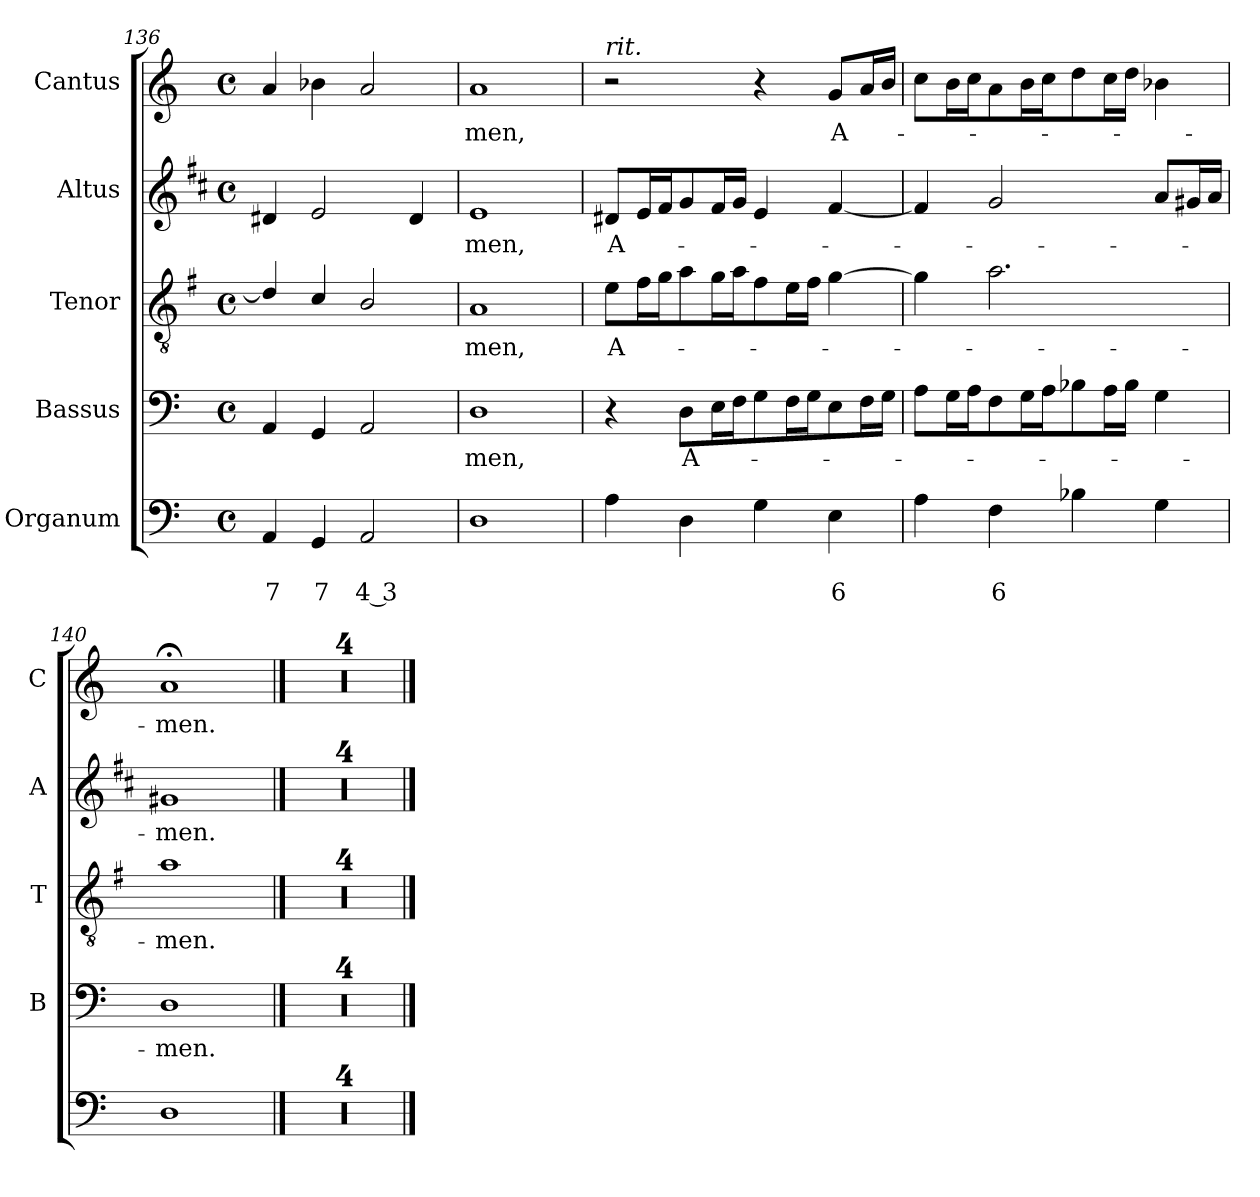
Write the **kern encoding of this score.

**kern	**text	**text	**kern	**text	**kern	**text	**kern	**text	**kern	**text
*part5	*part5	*part5	*part4	*part4	*part3	*part3	*part2	*part2	*part1	*part1
*staff5	*staff5	*staff5	*staff4	*staff4	*staff3	*staff3	*staff2	*staff2	*staff1	*staff1
*I"Organum	*	*	*I"Bassus	*	*I"Tenor	*	*I"Altus	*	*I"Cantus	*
*	*	*	*I'B	*	*I'T	*	*I'A	*	*I'C	*
*clefF4	*	*	*clefF4	*	*clefGv2	*	*clefG2	*	*clefG2	*
*	*	*	*	*	*ITrd4c7	*	*ITrd1c2	*	*	*
*k[]	*	*	*k[]	*	*k[]	*	*k[]	*	*k[]	*
*C:	*	*	*C:	*	*C:	*	*C:	*	*C:	*
*M4/4	*	*	*M4/4	*	*M4/4	*	*M4/4	*	*M4/4	*
*met(c)	*	*	*met(c)	*	*met(c)	*	*met(c)	*	*met(c)	*
=136	=136	=136	=136	=136	=136	=136	=136	=136	=136	=136
!	!	!LO:LY:b	!	!	!	!	!	!	!	!
4AA/	.	7	4AA/	.	4G/]	.	4c#X/	.	4a/	.
!	!	!LO:LY:b	!	!	!	!	!	!	!	!
4GG/	.	7	4GG/	.	4F/	.	2d/	.	4b-X\	.
!	!	!LO:LY:b	!	!	!	!	!	!	!	!
2AA/	.	4 3	2AA/	.	2E/	.	.	.	2a/	.
.	.	.	.	.	.	.	4c#/	.	.	.
!!LO:LB:g=z
=137	=137	=137	=137	=137	=137	=137	=137	=137	=137	=137
!	!	!	!	!LO:LY:b	!	!LO:LY:b	!	!LO:LY:b	!	!LO:LY:b
1D	.	.	1D	-men,	1D	-men,	1d	-men,	1a	-men,
=138	=138	=138	=138	=138	=138	=138	=138	=138	=138	=138
!	!	!	!	!	!	!	!	!	!LO:TX:a:i:t=rit.	!
!	!	!	!	!	!	!LO:LY:b	!	!LO:LY:b	!	!
4A\	.	.	4r	.	8A\L	A-	8c#X/L	A-	2r	.
.	.	.	.	.	16B\L	.	16d/L	.	.	.
.	.	.	.	.	16c\J	.	16e/J	.	.	.
!	!	!	!	!LO:LY:b	!	!	!	!	!	!
4D\	.	.	8D\L	A-	8d\	.	8f/	.	.	.
.	.	.	16E\L	.	16c\L	.	16e/L	.	.	.
.	.	.	16F\J	.	16d\J	.	16f/JJ	.	.	.
4G\	.	.	8G\	.	8B\	.	4d/	.	4r	.
.	.	.	16F\L	.	16A\L	.	.	.	.	.
.	.	.	16G\J	.	16B\JJ	.	.	.	.	.
!	!	!LO:LY:b	!	!	!	!	!	!	!	!LO:LY:b
4E\	.	6	8E\	.	[4c\	.	[4e/	.	8g/L	A-
.	.	.	16F\L	.	.	.	.	.	16a/L	.
.	.	.	16G\JJ	.	.	.	.	.	16b/JJ	.
=139	=139	=139	=139	=139	=139	=139	=139	=139	=139	=139
4A\	.	.	8A\L	.	4c\]	.	4e/]	.	8cc\L	.
.	.	.	16G\L	.	.	.	.	.	16b\L	.
.	.	.	16A\J	.	.	.	.	.	16cc\J	.
!	!	!LO:LY:b	!	!	!	!	!	!	!	!
4F\	.	6	8F\	.	2.d\	.	2f/	.	8a\	.
.	.	.	16G\L	.	.	.	.	.	16b\L	.
.	.	.	16A\J	.	.	.	.	.	16cc\J	.
4B-X\	.	.	8B-X\	.	.	.	.	.	8dd\	.
.	.	.	16A\L	.	.	.	.	.	16cc\L	.
.	.	.	16B-\JJ	.	.	.	.	.	16dd\JJ	.
4G\	.	.	4G\	.	.	.	8g/L	.	4b-X\	.
.	.	.	.	.	.	.	16f#X/L	.	.	.
.	.	.	.	.	.	.	16g/JJ	.	.	.
=140	=140	=140	=140	=140	=140	=140	=140	=140	=140	=140
!	!	!	!	!LO:LY:b	!	!LO:LY:b	!	!LO:LY:b	!	!LO:LY:b
1D	.	.	1D	-men.	1d	-men.	1f#X	-men.	1a;<	-men.
==141	==141	==141	==141	==141	==141	==141	==141	==141	==141	==141
1r	.	.	1r	.	1r	.	1r	.	1r	.
=142	=142	=142	=142	=142	=142	=142	=142	=142	=142	=142
1r	.	.	1r	.	1r	.	1r	.	1r	.
=143	=143	=143	=143	=143	=143	=143	=143	=143	=143	=143
1r	.	.	1r	.	1r	.	1r	.	1r	.
=144	=144	=144	=144	=144	=144	=144	=144	=144	=144	=144
1r	.	.	1r	.	1r	.	1r	.	1r	.
==	==	==	==	==	==	==	==	==	==	==
*-	*-	*-	*-	*-	*-	*-	*-	*-	*-	*-
